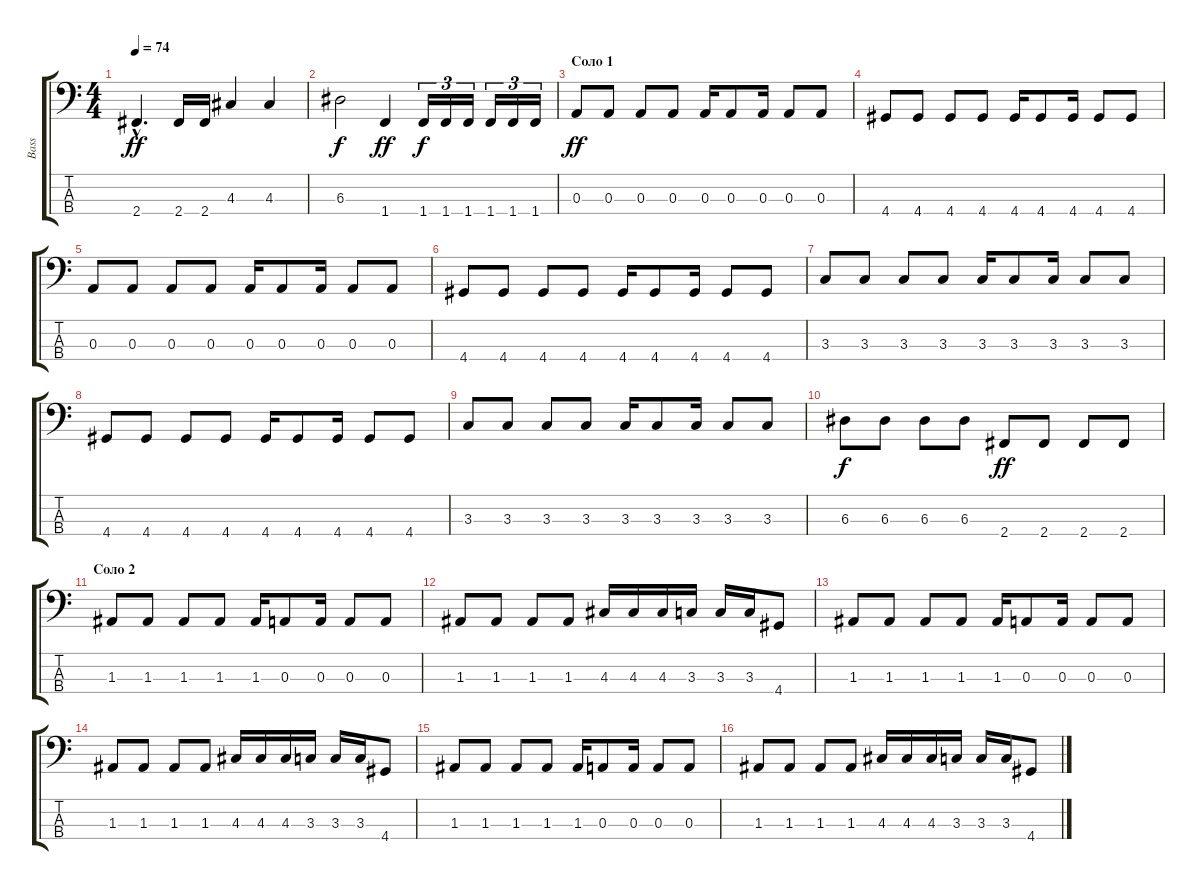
\track ("Bass" "Bass") {instrument electricbassfinger}
\staff {score tabs}
\tuning (G2 D2 A1 E1) {hide}
\ts (4 4)
\tempo 74
\clef f4
\ks c
2.4{hac}.4{d dy ff} 2.4.16 2.4.16 4.3.4 4.3.4 |
6.3.2{dy f} 1.4.4{dy ff} 1.4.16{tu (3 2) dy f} 1.4.16{tu (3 2)} 1.4.16{tu (3 2)} 1.4.16{tu (3 2)} 1.4.16{tu (3 2)} 1.4.16{tu (3 2)} |
\section ("" "Соло 1")
0.3.8{dy ff} 0.3.8 0.3.8 0.3.8 0.3.16 0.3.8 0.3.16 0.3.8 0.3.8 |
4.4.8 4.4.8 4.4.8 4.4.8 4.4.16 4.4.8 4.4.16 4.4.8 4.4.8 |
0.3.8 0.3.8 0.3.8 0.3.8 0.3.16 0.3.8 0.3.16 0.3.8 0.3.8 |
4.4.8 4.4.8 4.4.8 4.4.8 4.4.16 4.4.8 4.4.16 4.4.8 4.4.8 |
3.3.8 3.3.8 3.3.8 3.3.8 3.3.16 3.3.8 3.3.16 3.3.8 3.3.8 |
4.4.8 4.4.8 4.4.8 4.4.8 4.4.16 4.4.8 4.4.16 4.4.8 4.4.8 |
3.3.8 3.3.8 3.3.8 3.3.8 3.3.16 3.3.8 3.3.16 3.3.8 3.3.8 |
6.3.8{dy f} 6.3.8 6.3.8 6.3.8 2.4.8{dy ff} 2.4.8 2.4.8 2.4.8 |
\section ("" "Соло 2")
1.3.8 1.3.8 1.3.8 1.3.8 1.3.16 0.3.8 0.3.16 0.3.8 0.3.8 |
1.3.8 1.3.8 1.3.8 1.3.8 4.3.16 4.3.16 4.3.16 3.3.16 3.3.16 3.3.16 4.4.8 |
1.3.8 1.3.8 1.3.8 1.3.8 1.3.16 0.3.8 0.3.16 0.3.8 0.3.8 |
1.3.8 1.3.8 1.3.8 1.3.8 4.3.16 4.3.16 4.3.16 3.3.16 3.3.16 3.3.16 4.4.8 |
1.3.8 1.3.8 1.3.8 1.3.8 1.3.16 0.3.8 0.3.16 0.3.8 0.3.8 |
1.3.8 1.3.8 1.3.8 1.3.8 4.3.16 4.3.16 4.3.16 3.3.16 3.3.16 3.3.16 4.4.8
